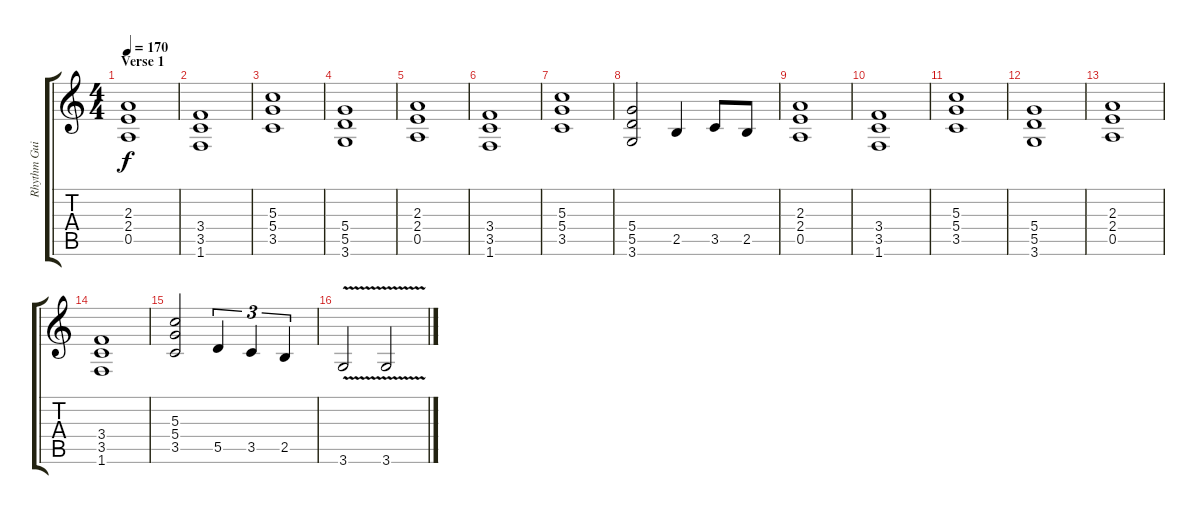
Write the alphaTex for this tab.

\track ("Rhythm Guitar 2" "Rhythm Gui") {instrument overdrivenguitar}
\staff {score tabs}
\tuning (E4 B3 G3 D3 A2 E2) {hide}
\ts (4 4)
\section ("" "Verse 1")
\tempo 170
\clef g2
\ks c
(2.3 2.4 0.5).1{dy f} |
(3.4 3.5 1.6).1 |
(5.3 5.4 3.5).1 |
(5.4 5.5 3.6).1 |
(2.3 2.4 0.5).1 |
(3.4 3.5 1.6).1 |
(5.3 5.4 3.5).1 |
(5.4 5.5 3.6).2 2.5.4 3.5.8 2.5.8 |
(2.3 2.4 0.5).1 |
(3.4 3.5 1.6).1 |
(5.3 5.4 3.5).1 |
(5.4 5.5 3.6).1 |
(2.3 2.4 0.5).1 |
(3.4 3.5 1.6).1 |
(5.3 5.4 3.5).2 5.5.4{tu (3 2)} 3.5.4{tu (3 2)} 2.5.4{tu (3 2)} |
3.6{v}.2 3.6{v}.2
